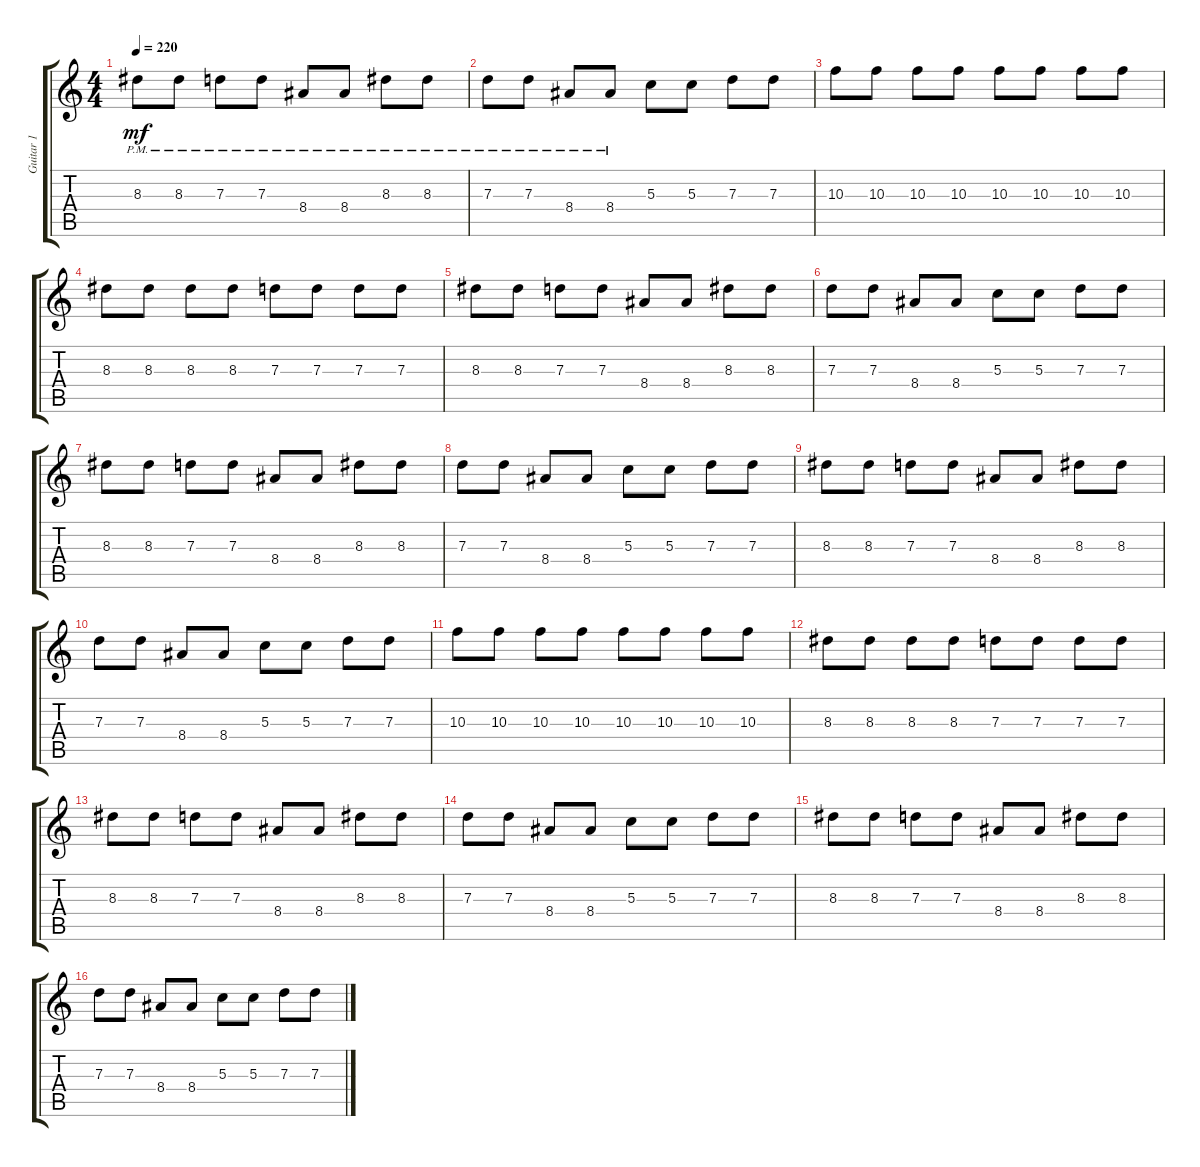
\track ("Guitar 1" "Guitar 1") {instrument distortionguitar}
\staff {score tabs}
\tuning (E4 A3 G3 D3 A2 D2) {hide}
\ts (4 4)
\tempo 220
\clef g2
\ks c
8.3{pm}.8{dy mf} 8.3{pm}.8 7.3{pm}.8 7.3{pm}.8 8.4{pm}.8 8.4{pm}.8 8.3{pm}.8 8.3{pm}.8 |
7.3{pm}.8 7.3{pm}.8 8.4{pm}.8 8.4{pm}.8 5.3.8 5.3.8 7.3.8 7.3.8 |
10.3.8 10.3.8 10.3.8 10.3.8 10.3.8 10.3.8 10.3.8 10.3.8 |
8.3.8 8.3.8 8.3.8 8.3.8 7.3.8 7.3.8 7.3.8 7.3.8 |
8.3.8 8.3.8 7.3.8 7.3.8 8.4.8 8.4.8 8.3.8 8.3.8 |
7.3.8 7.3.8 8.4.8 8.4.8 5.3.8 5.3.8 7.3.8 7.3.8 |
8.3.8 8.3.8 7.3.8 7.3.8 8.4.8 8.4.8 8.3.8 8.3.8 |
7.3.8 7.3.8 8.4.8 8.4.8 5.3.8 5.3.8 7.3.8 7.3.8 |
8.3.8 8.3.8 7.3.8 7.3.8 8.4.8 8.4.8 8.3.8 8.3.8 |
7.3.8 7.3.8 8.4.8 8.4.8 5.3.8 5.3.8 7.3.8 7.3.8 |
10.3.8 10.3.8 10.3.8 10.3.8 10.3.8 10.3.8 10.3.8 10.3.8 |
8.3.8 8.3.8 8.3.8 8.3.8 7.3.8 7.3.8 7.3.8 7.3.8 |
8.3.8 8.3.8 7.3.8 7.3.8 8.4.8 8.4.8 8.3.8 8.3.8 |
7.3.8 7.3.8 8.4.8 8.4.8 5.3.8 5.3.8 7.3.8 7.3.8 |
8.3.8 8.3.8 7.3.8 7.3.8 8.4.8 8.4.8 8.3.8 8.3.8 |
7.3.8 7.3.8 8.4.8 8.4.8 5.3.8 5.3.8 7.3.8 7.3.8
